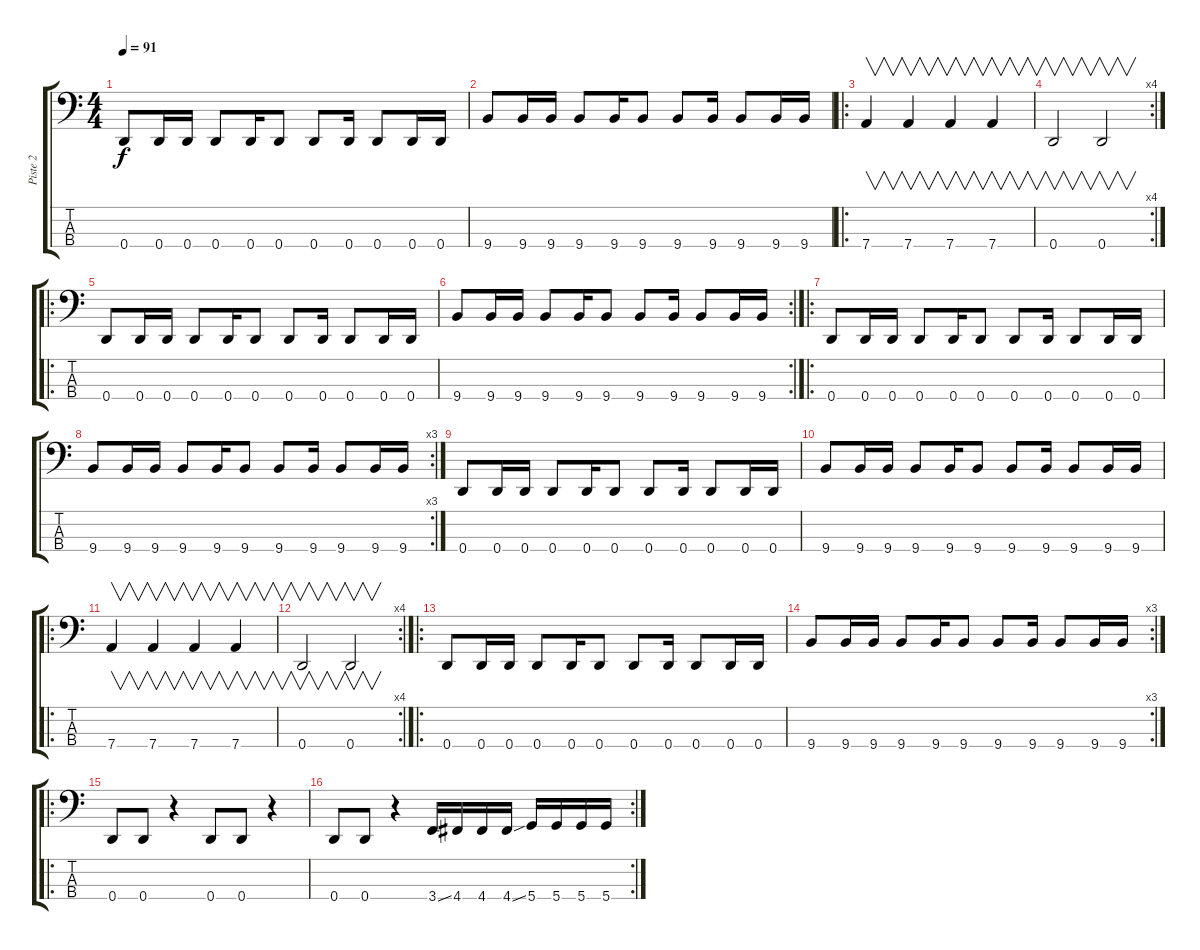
\track ("Piste 2" "Piste 2") {instrument acousticguitarnylon}
\staff {score tabs}
\tuning (G2 D2 A1 D1) {hide}
\ts (4 4)
\tempo 91
\clef f4
\ks c
0.4.8{dy f} 0.4.16 0.4.16 0.4.8 0.4.16 0.4.8 0.4.8 0.4.16 0.4.8 0.4.16 0.4.16 |
9.4.8 9.4.16 9.4.16 9.4.8 9.4.16 9.4.8 9.4.8 9.4.16 9.4.8 9.4.16 9.4.16 |
\ro
7.4.4{v} 7.4.4{v} 7.4.4{v} 7.4.4{v} |
\rc 4
0.4.2{v} 0.4.2{v} |
\ro
0.4.8 0.4.16 0.4.16 0.4.8 0.4.16 0.4.8 0.4.8 0.4.16 0.4.8 0.4.16 0.4.16 |
\rc 2
9.4.8 9.4.16 9.4.16 9.4.8 9.4.16 9.4.8 9.4.8 9.4.16 9.4.8 9.4.16 9.4.16 |
\ro
0.4.8 0.4.16 0.4.16 0.4.8 0.4.16 0.4.8 0.4.8 0.4.16 0.4.8 0.4.16 0.4.16 |
\rc 3
9.4.8 9.4.16 9.4.16 9.4.8 9.4.16 9.4.8 9.4.8 9.4.16 9.4.8 9.4.16 9.4.16 |
0.4.8 0.4.16 0.4.16 0.4.8 0.4.16 0.4.8 0.4.8 0.4.16 0.4.8 0.4.16 0.4.16 |
9.4.8 9.4.16 9.4.16 9.4.8 9.4.16 9.4.8 9.4.8 9.4.16 9.4.8 9.4.16 9.4.16 |
\ro
7.4.4{v} 7.4.4{v} 7.4.4{v} 7.4.4{v} |
\rc 4
0.4.2{v} 0.4.2{v} |
\ro
0.4.8 0.4.16 0.4.16 0.4.8 0.4.16 0.4.8 0.4.8 0.4.16 0.4.8 0.4.16 0.4.16 |
\rc 3
9.4.8 9.4.16 9.4.16 9.4.8 9.4.16 9.4.8 9.4.8 9.4.16 9.4.8 9.4.16 9.4.16 |
\ro
0.4.8 0.4.8 r.4 0.4.8 0.4.8 r.4 |
\rc 2
0.4.8 0.4.8 r.4 3.4{ss}.16 4.4.16 4.4.16 4.4{ss}.16 5.4.16 5.4.16 5.4.16 5.4.16
